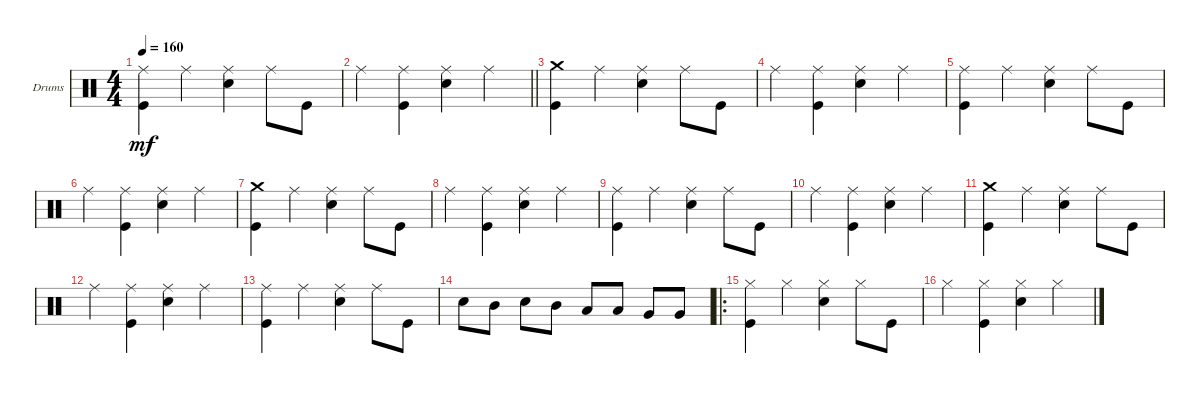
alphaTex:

\bracketExtendMode groupsimilarinstruments
\firstSystemTrackNameOrientation horizontal
\otherSystemsTrackNameOrientation horizontal
\track ("Drumkit" "Drums") {instrument percussion}
\staff {score}
\articulation defaults
\ts (4 4)
\tempo 160
\clef neutral
\ks c
("Kick (hit)" "Ride (middle)").4{dy mf} "Ride (middle)".4 ("Snare (hit) 2" "Ride (middle)").4 "Ride (middle)".8 "Kick (hit)".8 |
\barLineRight lightlight "Ride (middle)".4
("Kick (hit)" "Ride (middle)").4 ("Snare (hit) 2" "Ride (middle)").4 "Ride (middle)".4 |
("Kick (hit)" "Crash medium (hit)").4 "Ride (middle)".4 ("Snare (hit) 2" "Ride (middle)").4 "Ride (middle)".8 "Kick (hit)".8 |
"Ride (middle)".4 ("Kick (hit)" "Ride (middle)").4 ("Snare (hit) 2" "Ride (middle)").4 "Ride (middle)".4 |
("Kick (hit)" "Ride (middle)").4 "Ride (middle)".4 ("Snare (hit) 2" "Ride (middle)").4 "Ride (middle)".8 "Kick (hit)".8 |
"Ride (middle)".4 ("Kick (hit)" "Ride (middle)").4 ("Snare (hit) 2" "Ride (middle)").4 "Ride (middle)".4 |
("Kick (hit)" "Crash medium (hit)").4 "Ride (middle)".4 ("Snare (hit) 2" "Ride (middle)").4 "Ride (middle)".8 "Kick (hit)".8 |
"Ride (middle)".4 ("Kick (hit)" "Ride (middle)").4 ("Snare (hit) 2" "Ride (middle)").4 "Ride (middle)".4 |
("Kick (hit)" "Ride (middle)").4 "Ride (middle)".4 ("Snare (hit) 2" "Ride (middle)").4 "Ride (middle)".8 "Kick (hit)".8 |
"Ride (middle)".4 ("Kick (hit)" "Ride (middle)").4 ("Snare (hit) 2" "Ride (middle)").4 "Ride (middle)".4 |
("Kick (hit)" "Crash medium (hit)").4 "Ride (middle)".4 ("Snare (hit) 2" "Ride (middle)").4 "Ride (middle)".8 "Kick (hit)".8 |
"Ride (middle)".4 ("Kick (hit)" "Ride (middle)").4 ("Snare (hit) 2" "Ride (middle)").4 "Ride (middle)".4 |
("Kick (hit)" "Ride (middle)").4 "Ride (middle)".4 ("Snare (hit) 2" "Ride (middle)").4 "Ride (middle)".8 "Kick (hit)".8 |
"Snare (hit) 2".8 "Mid Tom (hit)".8 "Snare (hit) 2".8 "Mid Tom (hit)".8 "Low Tom (hit)".8 "Low Tom (hit)".8 "Very Low Tom (hit)".8 "Very Low Tom (hit)".8 |
\ro
("Kick (hit)" "Hi-Hat (closed)").4 "Hi-Hat (closed)".4 ("Snare (hit) 2" "Hi-Hat (closed)").4 "Hi-Hat (closed)".8 "Kick (hit)".8 |
"Hi-Hat (closed)".4 ("Kick (hit)" "Hi-Hat (closed)").4 ("Snare (hit) 2" "Hi-Hat (closed)").4 "Hi-Hat (closed)".4
